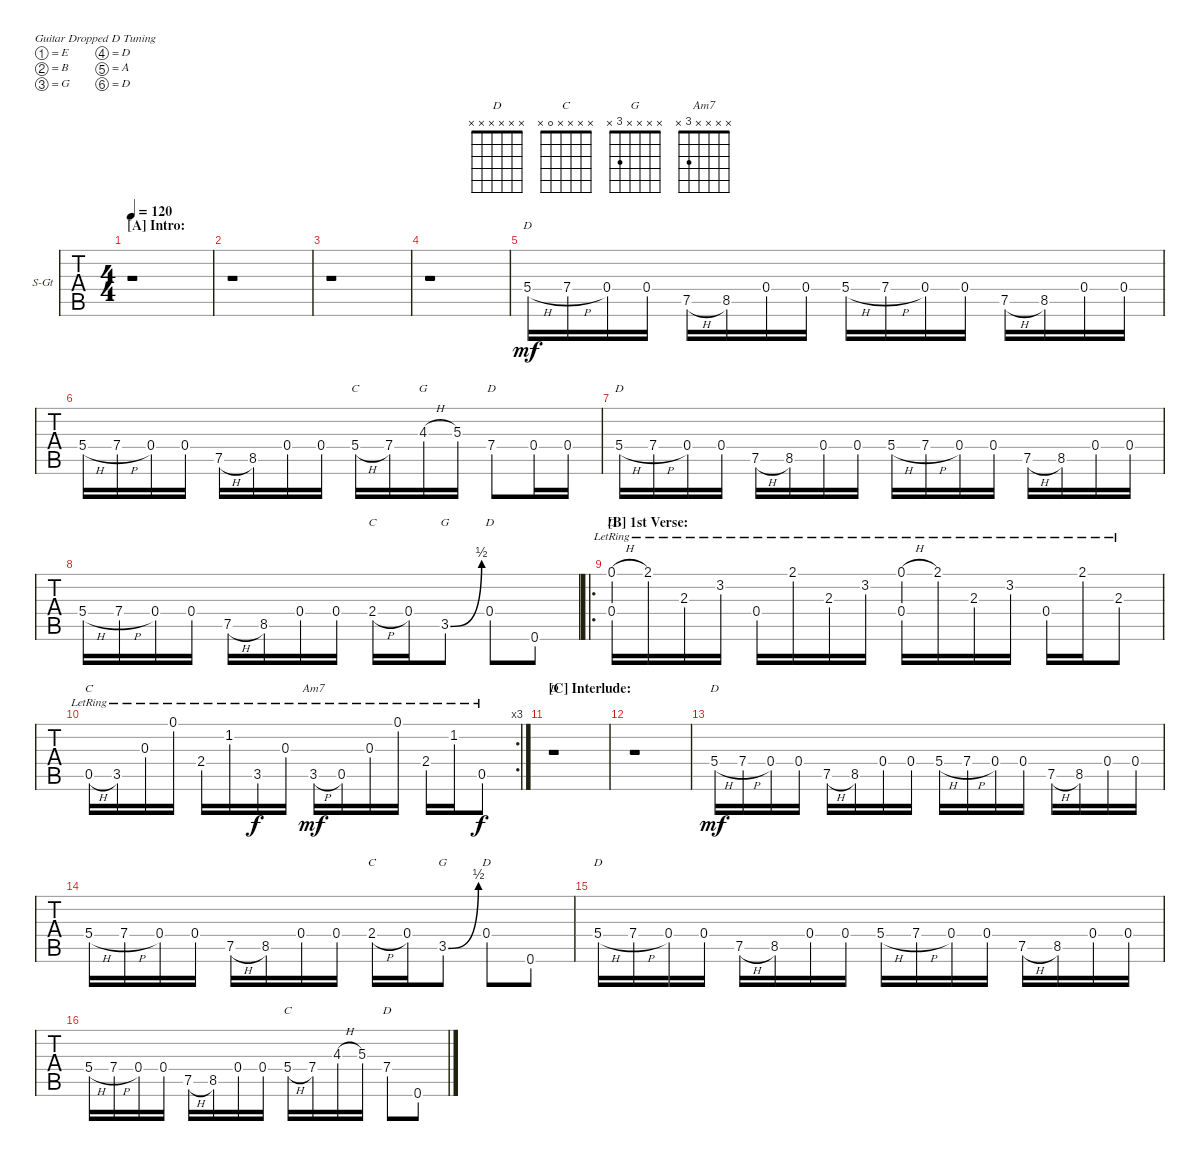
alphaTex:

\defaultSystemsLayout 4
\bracketExtendMode groupsimilarinstruments
\firstSystemTrackNameOrientation horizontal
\otherSystemsTrackNameOrientation horizontal
\track ("Acoustic Guitar 2" "S-Gt") {solo instrument acousticguitarsteel}
\staff {tabs}
\tuning (E4 B3 G3 D3 A2 D2)
\chord ("D" x x x 5 x x) {showfingering false}
\chord ("C" x x x 5 x x) {showfingering false}
\chord ("G" x x 4 x x x) {showfingering false}
\chord ("D" x x x 7 x x) {firstfret 7 showfingering false}
\chord ("C" x x x 0 x x) {showfingering false}
\chord ("G" x x x x 3 x)
\chord ("D" x x x 0 x x) {showfingering false}
\chord ("D" x x 0 x x x) {showfingering false}
\chord ("C" x x x x 0 x) {showfingering false}
\chord ("Am7" x x x x 3 x)
\chord ("D" x x x x x x)
\ts (4 4)
\section ("A" "Intro:")
\tempo 120
\clef g2
\ks c
r.1{dy mf instrument acousticguitarsteel} |
r.1 |
r.1 |
r.1 |
5.4{h}.16{ch "D"} 7.4{h}.16 0.4.16 0.4.16 7.5{h}.16 8.5.16 0.4.16 0.4.16 5.4{h}.16 7.4{h}.16 0.4.16 0.4.16 7.5{h}.16 8.5.16 0.4.16 0.4.16 |
5.4{h}.16 7.4{h}.16 0.4.16 0.4.16 7.5{h}.16 8.5.16 0.4.16 0.4.16 5.4{h}.16{ch "C"} 7.4.16 4.3{h}.16{ch "G"} 5.3.16 7.4.8{ch "D"} 0.4.16 0.4.16 |
5.4{h}.16{ch "D"} 7.4{h}.16 0.4.16 0.4.16 7.5{h}.16 8.5.16 0.4.16 0.4.16 5.4{h}.16 7.4{h}.16 0.4.16 0.4.16 7.5{h}.16 8.5.16 0.4.16 0.4.16 |
5.4{h}.16 7.4{h}.16 0.4.16 0.4.16 7.5{h}.16 8.5.16 0.4.16 0.4.16 2.4{h}.16{ch "C"} 0.4.16 3.5{be (bend 0 0 15.6 2)}.8{ch "G"} 0.4.8{ch "D"} 0.6.8 |
\ro
\section ("B" "1st Verse:")
(0.4{lr} 0.1{h lr}).16{ch "D"} 2.1{lr}.16 2.3{lr}.16 3.2{lr}.16 0.4{lr}.16 2.1{lr}.16 2.3{lr}.16 3.2{lr}.16 (0.4{lr} 0.1{h lr}).16 2.1{lr}.16 2.3{lr}.16 3.2{lr}.16 0.4{lr}.16 2.1{lr}.16 2.3{lr}.8 |
\rc 3
0.5{h lr}.16{ch "C"} 3.5{lr}.16 0.3{lr}.16 0.1{lr}.16 2.4{lr}.16 1.2{lr}.16 3.5{lr}.16{dy f} 0.3{lr}.16 3.5{h lr}.16{ch "Am7" dy mf} 0.5{lr}.16 0.3{lr}.16 0.1{lr}.16 2.4{lr}.16 1.2{lr}.16 0.5{lr}.8{dy f} |
\section ("C" "Interlude:")
r.1{ch "D"} |
r.1 |
5.4{h}.16{ch "D" dy mf} 7.4{h}.16 0.4.16 0.4.16 7.5{h}.16 8.5.16 0.4.16 0.4.16 5.4{h}.16 7.4{h}.16 0.4.16 0.4.16 7.5{h}.16 8.5.16 0.4.16 0.4.16 |
5.4{h}.16 7.4{h}.16 0.4.16 0.4.16 7.5{h}.16 8.5.16 0.4.16 0.4.16 2.4{h}.16{ch "C"} 0.4.16 3.5{be (bend 0 0 15.6 2)}.8{ch "G"} 0.4.8{ch "D"} 0.6.8 |
5.4{h}.16{ch "D"} 7.4{h}.16 0.4.16 0.4.16 7.5{h}.16 8.5.16 0.4.16 0.4.16 5.4{h}.16 7.4{h}.16 0.4.16 0.4.16 7.5{h}.16 8.5.16 0.4.16 0.4.16 |
5.4{h}.16 7.4{h}.16 0.4.16 0.4.16 7.5{h}.16 8.5.16 0.4.16 0.4.16 5.4{h}.16{ch "C"} 7.4.16 4.3{h}.16 5.3.16 7.4.8{ch "D"} 0.6.8
